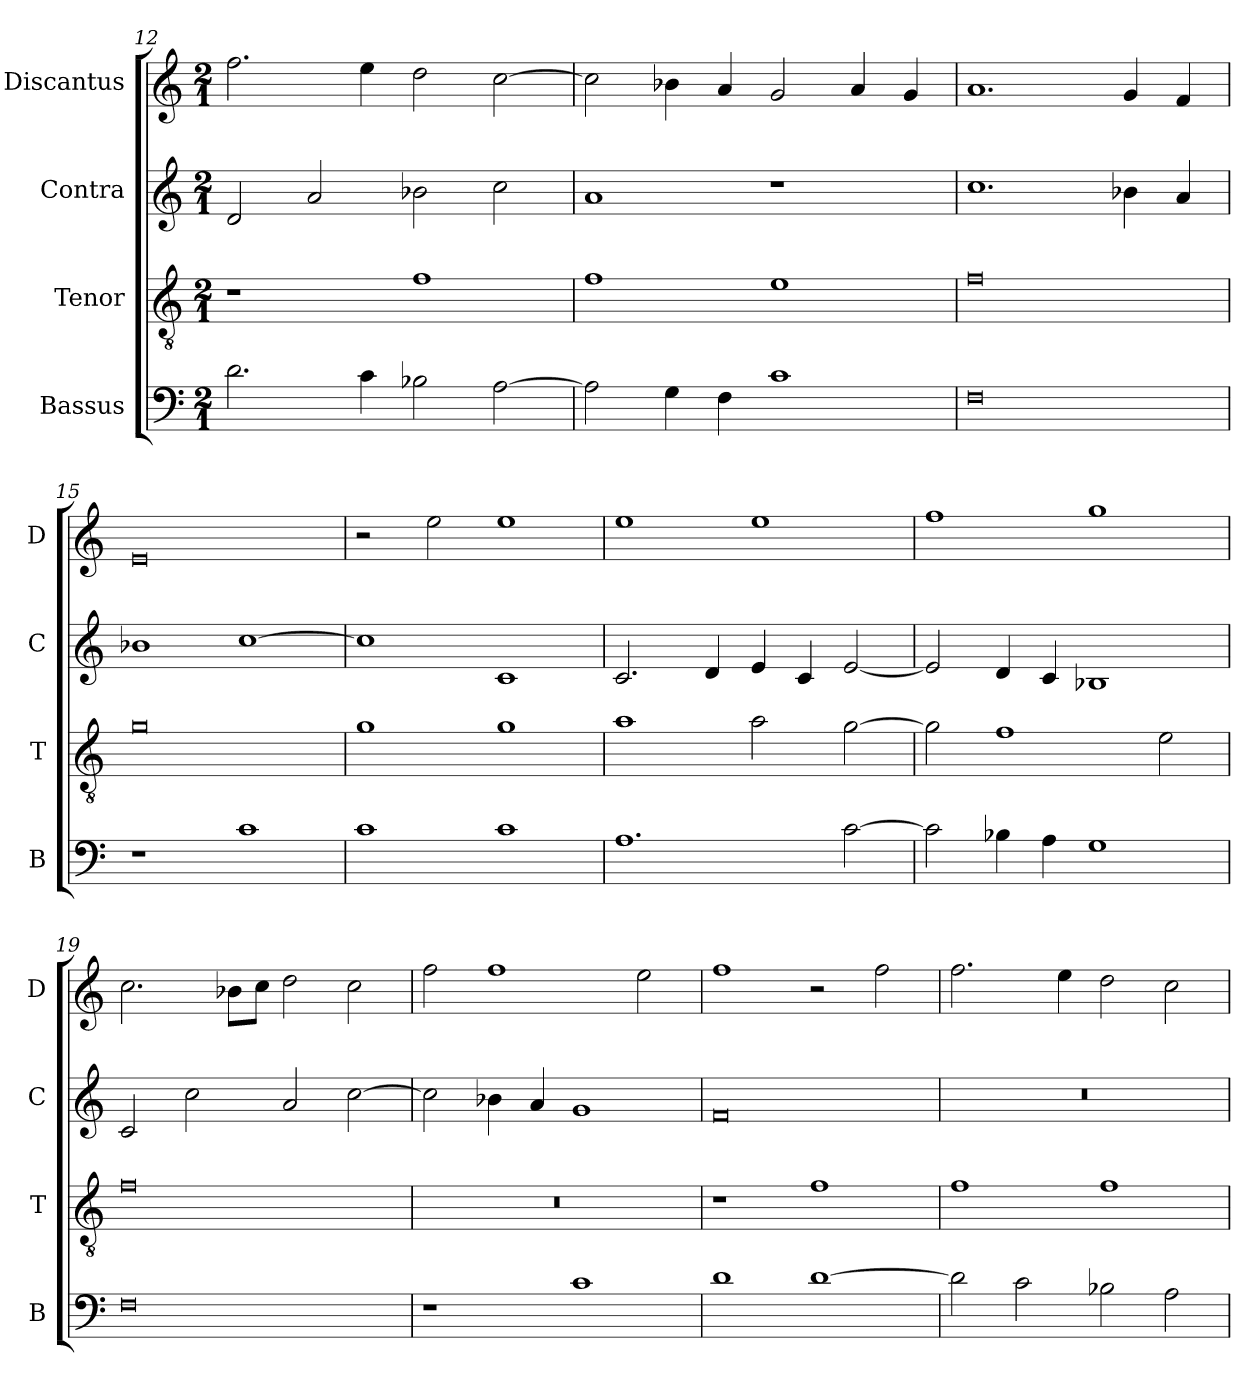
**kern	**kern	**kern	**kern
*part4	*part3	*part2	*part1
*staff4	*staff3	*staff2	*staff1
*I"Bassus	*I"Tenor	*I"Contra	*I"Discantus
*I'B	*I'T	*I'C	*I'D
*clefF4	*clefGv2	*clefG2	*clefG2
*k[]	*k[]	*k[]	*k[]
*M2/1	*M2/1	*M2/1	*M2/1
=12	=12	=12	=12
2.d\	1r	2d/	2.ff\
.	.	2a/	.
4c\	.	.	4ee\
2B-X\	1f	2b-X\	2dd\
[2A\	.	2cc\	[2cc\
=13	=13	=13	=13
2A\]	1f	1a	2cc\]
4G\	.	.	4b-X\
4F\	.	.	4a/
1c	1e	1r	2g/
.	.	.	4a/
.	.	.	4g/
=14	=14	=14	=14
0F	0f	1.cc	1.a
.	.	4b-X\	4g/
.	.	4a/	4f/
=15	=15	=15	=15
1r	0g	1b-X	0e
1c	.	[1cc	.
=16	=16	=16	=16
1c	1g	1cc]	2r
.	.	.	2ee\
1c	1g	1c	1ee
=17	=17	=17	=17
1.A	1a	2.c/	1ee
.	.	4d/	.
.	2a\	4e/	1ee
.	.	4c/	.
[2c\	[2g\	[2e/	.
=18	=18	=18	=18
2c\]	2g\]	2e/]	1ff
4B-X\	1f	4d/	.
4A\	.	4c/	.
1G	.	1B-X	1gg
.	2e\	.	.
=19	=19	=19	=19
0F	0f	2c/	2.cc\
.	.	2cc\	.
.	.	.	8b-X\L
.	.	.	8cc\J
.	.	2a/	2dd\
.	.	[2cc\	2cc\
=20	=20	=20	=20
1r	0r	2cc\]	2ff\
.	.	4b-X\	1ff
.	.	4a/	.
1c	.	1g	.
.	.	.	2ee\
=21	=21	=21	=21
1d	1r	0f	1ff
[1d	1f	.	2r
.	.	.	2ff\
=22	=22	=22	=22
2d\]	1f	0r	2.ff\
2c\	.	.	.
.	.	.	4ee\
2B-X\	1f	.	2dd\
2A\	.	.	2cc\
=	=	=	=
*-	*-	*-	*-
